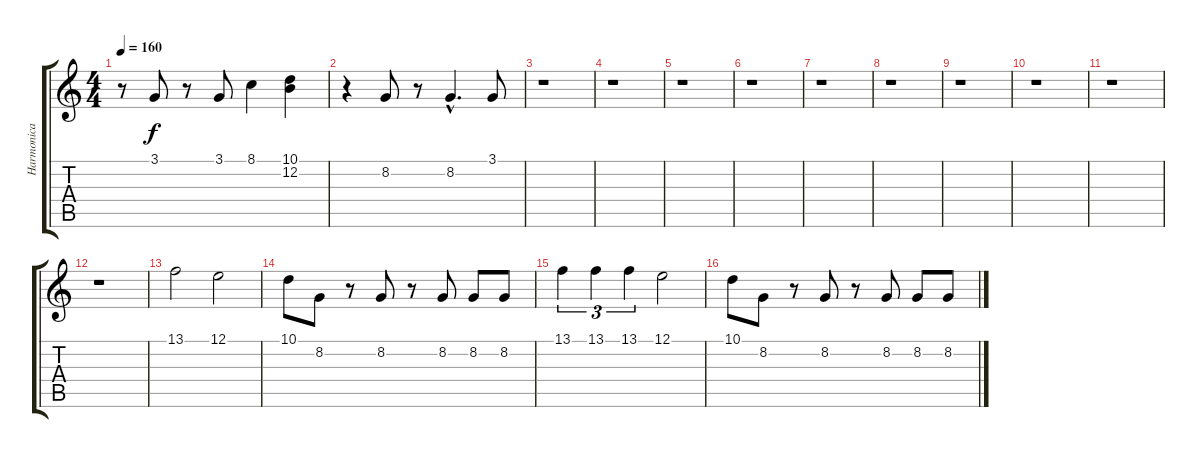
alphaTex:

\track ("Harmonica" "Harmonica") {instrument harmonica}
\staff {score tabs}
\tuning (E4 B3 G3 D3 A2 E2) {hide}
\ts (4 4)
\tempo 160
\clef g2
\ks c
r.8{dy f} 3.1.8 r.8 3.1.8 8.1.4 (10.1 12.2).4 |
r.4 8.2.8 r.8 8.2{hac}.4{d} 3.1.8 |
r.1 |
r.1 |
r.1 |
r.1 |
r.1 |
r.1 |
r.1 |
r.1 |
r.1 |
r.1 |
13.1.2 12.1.2 |
10.1.8 8.2.8 r.8 8.2.8 r.8 8.2.8 8.2.8 8.2.8 |
13.1.4{tu (3 2)} 13.1.4{tu (3 2)} 13.1.4{tu (3 2)} 12.1.2 |
10.1.8 8.2.8 r.8 8.2.8 r.8 8.2.8 8.2.8 8.2.8
